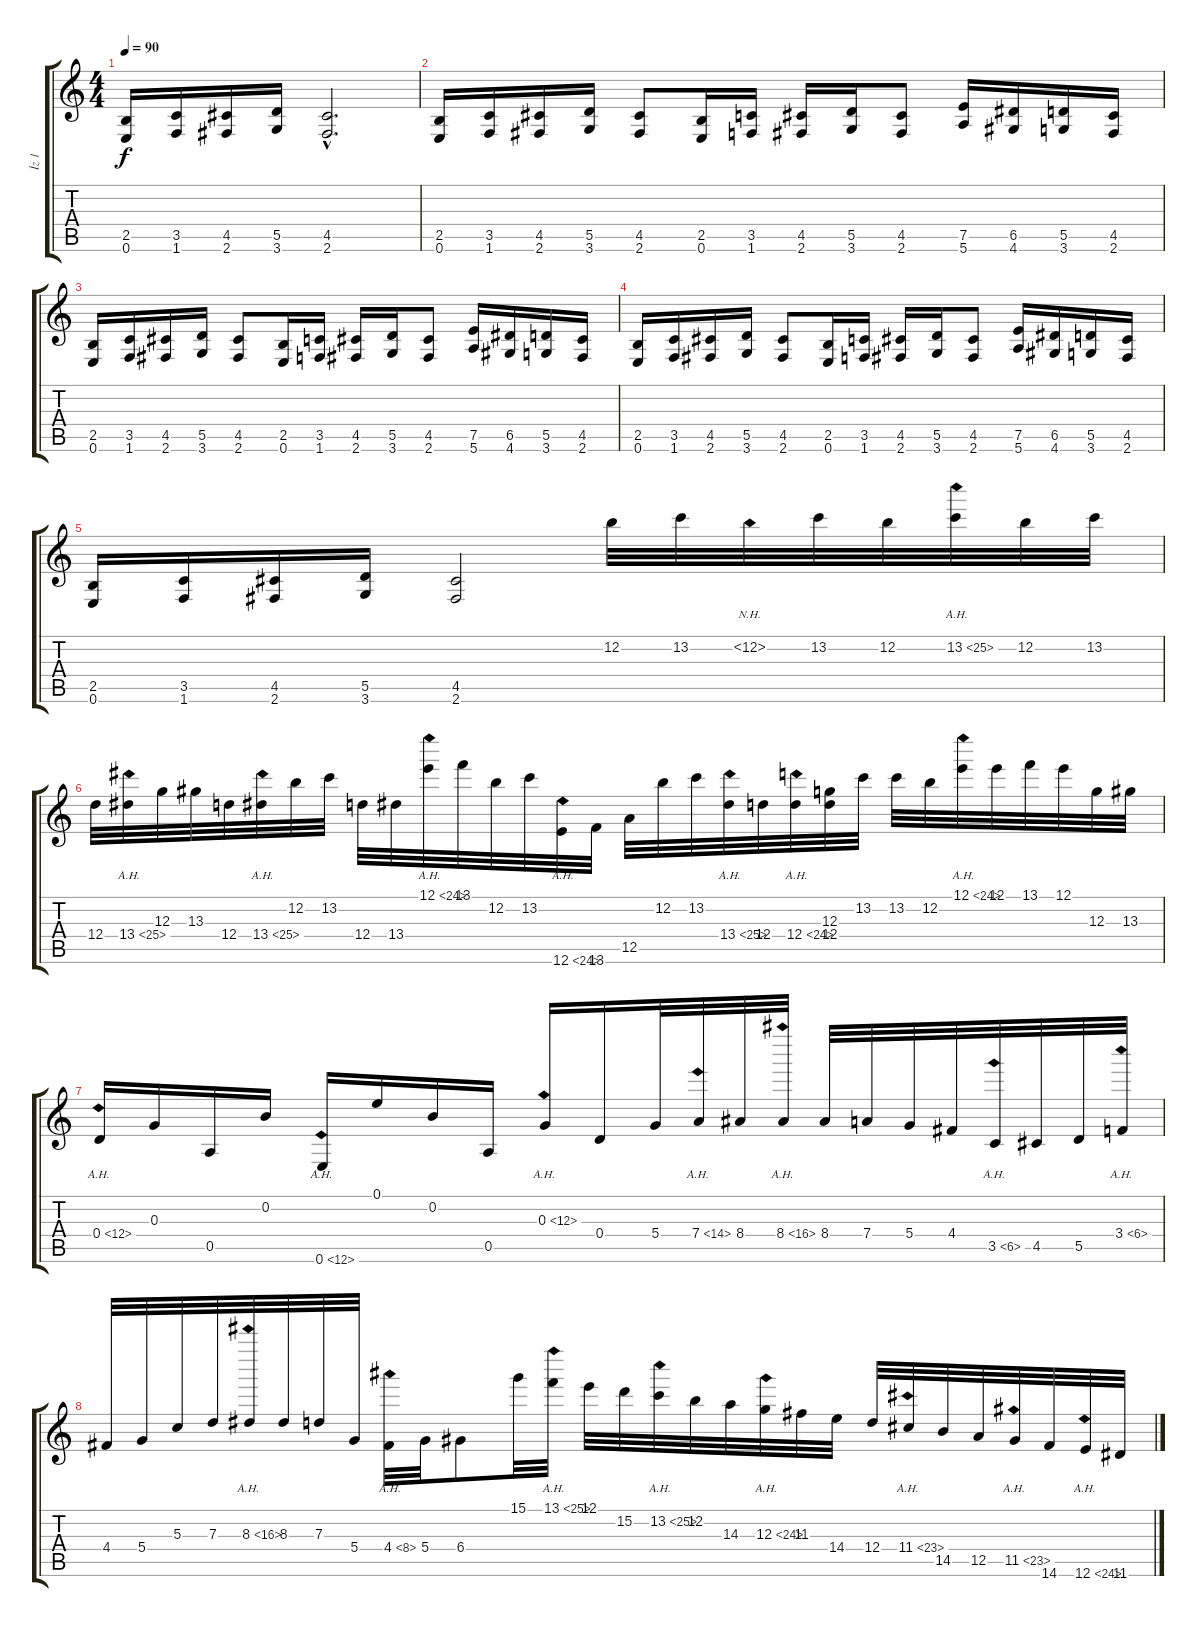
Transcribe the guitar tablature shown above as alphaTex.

\track ("İz 1" "İz 1") {instrument distortionguitar}
\staff {score tabs}
\tuning (E4 B3 G3 D3 A2 E2) {hide}
\ts (4 4)
\tempo 90
\clef g2
\ks c
(2.5 0.6).16{dy f} (3.5 1.6).16 (4.5 2.6).16 (5.5 3.6).16 (4.5{hac} 2.6{hac}).2{d} |
(2.5 0.6).16 (3.5 1.6).16 (4.5 2.6).16 (5.5 3.6).16 (4.5 2.6).8 (2.5 0.6).16 (3.5 1.6).16 (4.5 2.6).16 (5.5 3.6).16 (4.5 2.6).8 (7.5 5.6).16 (6.5 4.6).16 (5.5 3.6).16 (4.5 2.6).16 |
(2.5 0.6).16 (3.5 1.6).16 (4.5 2.6).16 (5.5 3.6).16 (4.5 2.6).8 (2.5 0.6).16 (3.5 1.6).16 (4.5 2.6).16 (5.5 3.6).16 (4.5 2.6).8 (7.5 5.6).16 (6.5 4.6).16 (5.5 3.6).16 (4.5 2.6).16 |
(2.5 0.6).16 (3.5 1.6).16 (4.5 2.6).16 (5.5 3.6).16 (4.5 2.6).8 (2.5 0.6).16 (3.5 1.6).16 (4.5 2.6).16 (5.5 3.6).16 (4.5 2.6).8 (7.5 5.6).16 (6.5 4.6).16 (5.5 3.6).16 (4.5 2.6).16 |
(2.5 0.6).16 (3.5 1.6).16 (4.5 2.6).16 (5.5 3.6).16 (4.5 2.6).2 12.2.32 13.2.32 12.2{nh}.32 13.2.32 12.2.32 13.2{ah 12}.32 12.2.32 13.2.32 |
12.4.32 13.4{ah 12}.32 12.3.32 13.3.32 12.4.32 13.4{ah 12}.32 12.2.32 13.2.32 12.4.32 13.4.32 12.1{ah 12}.32 13.1.32 12.2.32 13.2.32 12.6{ah 12}.32 13.6.32 12.5.32 12.2.32 13.2.32 13.4{ah 12}.32 12.4.32 12.4{ah 12}.32 (12.3 12.4).32 13.2.32 13.2.32 12.2.32 12.1{ah 12}.32 12.1.32 13.1.32 12.1.32 12.3.32 13.3.32 |
0.4{ah 12}.16 0.3.16 0.5.16 0.2.16 0.6{ah 12}.16 0.1.16 0.2.16 0.5.16 0.3{ah 12}.16 0.4.16 5.4.32 7.4{ah 7}.32 8.4.32 8.4{ah 8}.32 8.4.32 7.4.32 5.4.32 4.4.32 3.5{ah 3}.32 4.5.32 5.5.32 3.4{ah 3}.32 |
4.4.32 5.4.32 5.3.32 7.3.32 8.3{ah 8}.32 8.3.32 7.3.32 5.4.32 4.4{ah 4}.32 5.4.32 6.4.8 15.1.32 13.1{ah 12}.32 12.1.32 15.2.32 13.2{ah 12}.32 12.2.32 14.3.32 12.3{ah 12}.32 11.3.32 14.4.32 12.4.32 11.4{ah 12}.32 14.5.32 12.5.32 11.5{ah 12}.32 14.6.32 12.6{ah 12}.32 11.6.32
